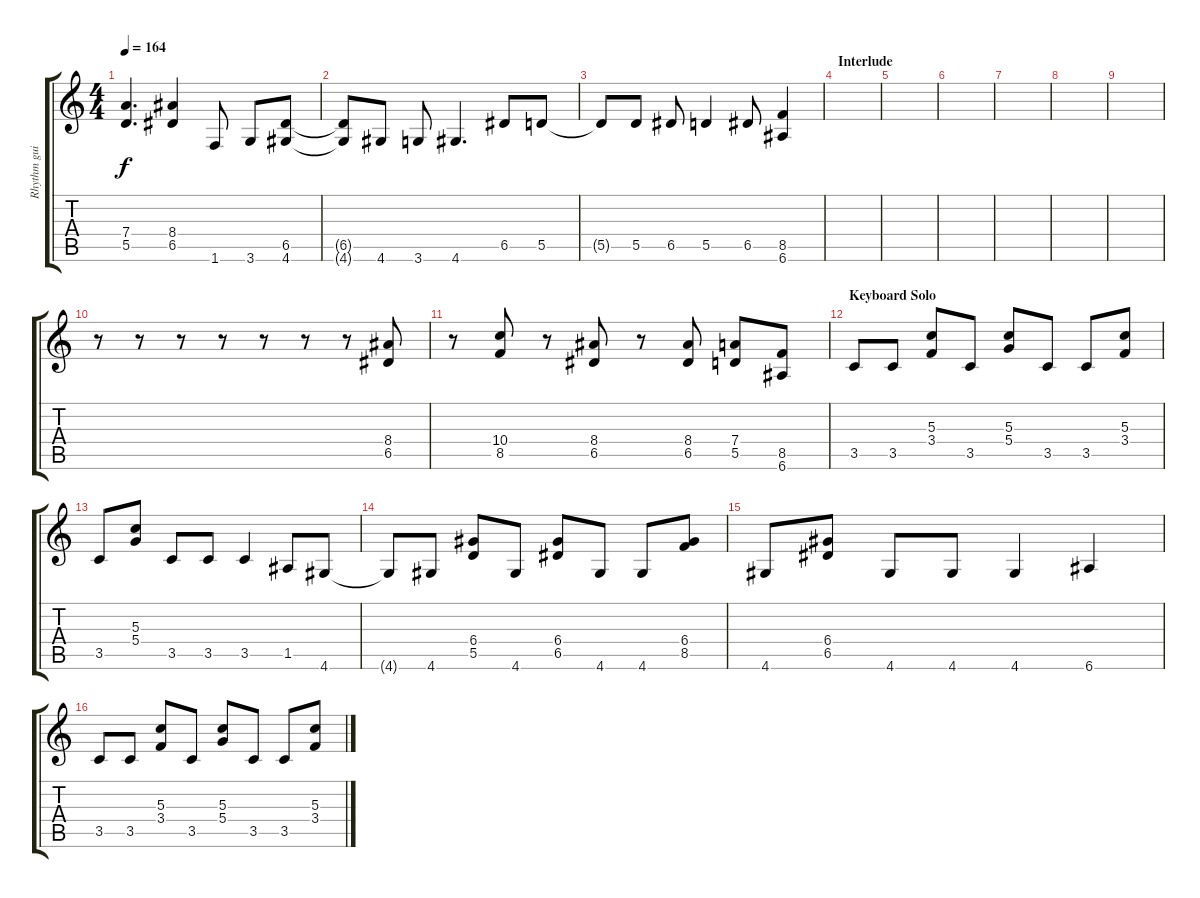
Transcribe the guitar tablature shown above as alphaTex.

\track ("Rhythm guitar" "Rhythm gui") {instrument distortionguitar}
\staff {score tabs}
\tuning (E4 B3 G3 D3 A2 E2) {hide}
\ts (4 4)
\tempo 164
\clef g2
\ks c
(7.4{t} 5.5{t}).4{d dy f} (8.4 6.5).4 1.6.8 3.6.8 (6.5 4.6).8 |
(6.5{t} 4.6{t}).8 4.6.8 3.6.8 4.6.4{d} 6.5.8 5.5.8 |
5.5{t}.8 5.5.8 6.5.8 5.5.4 6.5.8 (8.5 6.6).4 |
\section ("" "Interlude")
|
|
|
|
|
|
r.8 r.8 r.8 r.8 r.8 r.8 r.8 (8.4 6.5).8 |
\section ("" "")
r.8 (10.4 8.5).8 r.8 (8.4 6.5).8 r.8 (8.4 6.5).8 (7.4 5.5).8 (8.5 6.6).8 |
\section ("" "Keyboard Solo")
3.5.8 3.5.8 (5.3 3.4).8 3.5.8 (5.3 5.4).8 3.5.8 3.5.8 (5.3 3.4).8 |
3.5.8 (5.3 5.4).8 3.5.8 3.5.8 3.5.4 1.5.8 4.6.8 |
4.6{t}.8 4.6.8 (6.4 5.5).8 4.6.8 (6.4 6.5).8 4.6.8 4.6.8 (6.4 8.5).8 |
4.6.8 (6.4 6.5).8 4.6.8 4.6.8 4.6.4 6.6.4 |
3.5.8 3.5.8 (5.3 3.4).8 3.5.8 (5.3 5.4).8 3.5.8 3.5.8 (5.3 3.4).8
